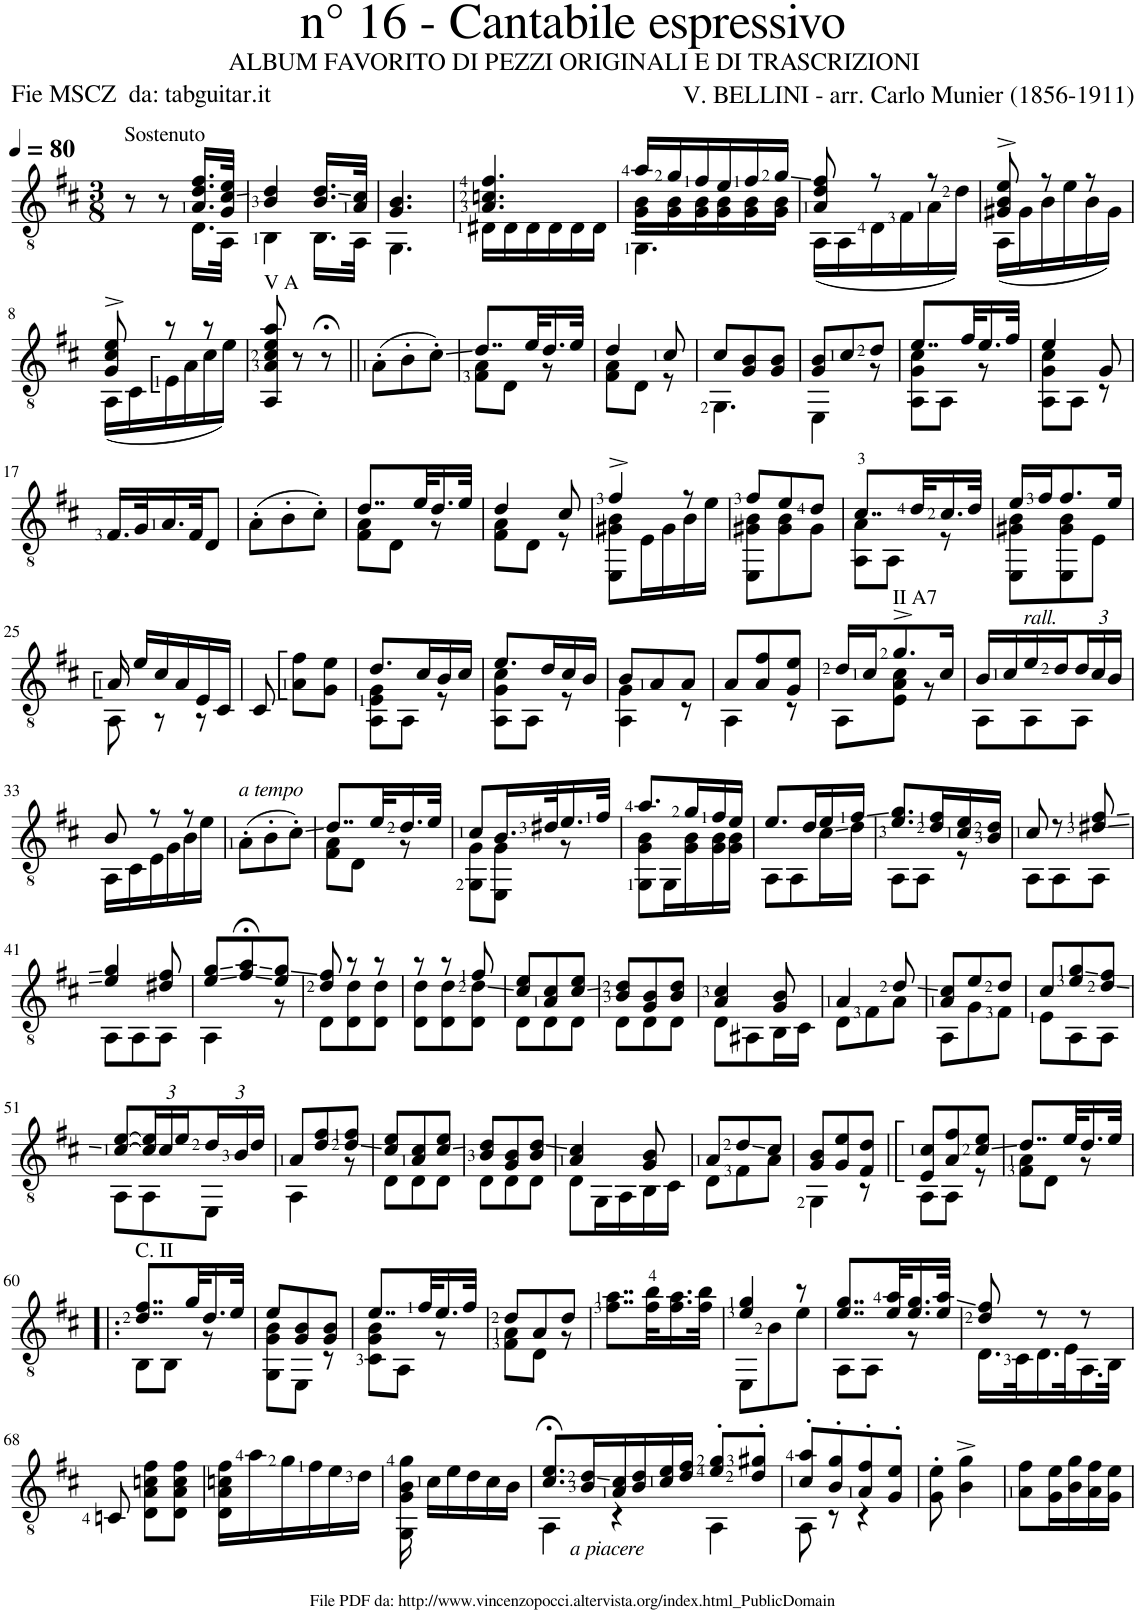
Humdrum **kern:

**kern
*part1
*staff1
*I"Guitar
*I'Guit.
*clefGv2
*k[f#c#]
*M3/8
*MM80
=1
*^
!LO:TX:a:t=Sostenuto	!
8r	4ryy
8r	.
16.A/ 16.d/ 16.f#/LL	16.D\LL
32G/ 32c#/ 32e/JJk	32AA\JJk
=2	=2
4B/ 4d/	4BB\
16.B/ 16.d/LL	16.BB\LL
32A/ 32c#/JJk	32AA\JJk
=3	=3
4.G/ 4.B/	4.GG\
=4	=4
4.A/ 4.cn/ 4.f#/	16D#X\LL
.	16D#\
.	16D#\
.	16D#\
.	16D#\
.	16D#\JJ
=5	=5
*	*^
16a/LL	16G\ 16B\LL	4.GG\
16g/	16G\ 16B\	.
16f#/	16G\ 16B\	.
16e/	16G\ 16B\	.
16f#/	16G\ 16B\	.
16g/JJ	16G\ 16B\JJ	.
*	*v	*v
=6	=6
8A/ 8d/ 8f#/	(16AA\LL
.	16AA\
8r	16D\
.	16F#\
8r	16A\
.	16d\JJ)
=7	=7
8G#X/^ 8B/^ 8e/^	(16AA\LL
.	16G#\
8r	16B\
.	16e\
8r	16B\
.	16G#\JJ)
!!LO:LB:g=z	!!
=8	=8
8G/^ 8c#/^ 8e/^	(16AA\LL
.	16C#\
8r	16E::\
.	16A\
8r	16c#\
.	16e\JJ)
=9	=9
!LO:TX:a:t=V A	!
*v	*v
8AA/ 8A/ 8c#/ 8e/ 8a/
8r
8r;<
=10||
(8A'\L
8B'\
8c#'\J)
=11
*^
8..d/L	8F#\ 8A\L
.	8D\J
32e/KL	.
16.d/	8r
32e/JJk	.
=12	=12
4d/	8F#\ 8A\L
.	8D\J
8c#/	8r
=13	=13
8c#/L	4.GG\
8G/ 8B/	.
8G/ 8B/J	.
=14	=14
8G/ 8B/L	4EE\
8c#/	.
8d/J	8r
=15	=15
8..e/L	8AA\ 8G\ 8c#\L
.	8AA\J
32f#/KL	.
16.e/	8r
32f#/JJk	.
=16	=16
4e/	8AA\ 8G\ 8c#\L
.	8AA\J
8G/	8r
*v	*v
!!LO:LB:g=z
=17
16.F#/LL
32G/K
16.A/
32F#/JK
8D/J
=18
(8A'\L
8B'\
8c#'\J)
=19
*^
8..d/L	8F#\ 8A\L
.	8D\J
32e/KL	.
16.d/	8r
32e/JJk	.
=20	=20
4d/	8F#\ 8A\L
.	8D\J
8c#/	8r
=21	=21
4f#^/	8EE\ 8G#X\ 8B\L
.	16E\L
.	16G#\
8r	16B\
.	16e\JJ
=22	=22
8f#/L	8EE\ 8G#X\ 8B\L
8e/	8G#\ 8B\
8d/J	8G#\J
=23	=23
8..c#/L	8AA\ 8A\L
.	8AA\J
32d/KL	.
16.c#/	8r
32d/JJk	.
=24	=24
16e/LL	8EE\ 8G#X\ 8B\L
16f#/J	.
8.f#/	8EE\ 8G#\ 8B\
.	8E\J
16e/Jk	.
!!LO:LB:g=z	!!
=25	=25
16A::/	8AA\
16e/LL	.
16c#/	8r
16A/	.
16E/	8r
16C#/JJ	.
*v	*v
=26
8C#/
8A\:: 8f#\::L
8G\ 8e\J
=27
*^
8.d/L	8AA\ 8E\ 8G\L
.	8AA\J
16c#/L	.
16B/	8r
16c#/JJ	.
=28	=28
8.e/L	8AA\ 8G\ 8c#\L
.	8AA\J
16d/L	.
16c#/	8r
16B/JJ	.
=29	=29
8B/L	4AA\ 4G\
8A/	.
8A/J	8r
=30	=30
8A/L	4AA\
8A/ 8f#/	.
8G/ 8e/J	8r
=31	=31
16d/LL	8AA\L
16c#/J	.
!LO:TX:a:t=II A7	!
8.g^/	8E\ 8A\ 8c#\J
.	8r
16c#/Jk	.
=32	=32
16B/LL	8AA\L
16c#/	.
!LO:TX:a:i:t=rall.	!
16e/	8AA\
16d/	.
*Xbrackettup	*
24d/	8AA\J
24c#/	.
24B/JJ	.
!!LO:LB:g=z	!!
=33	=33
8B/	16AA\LL
.	16C#\
8r	16E\
.	16G\
8r	16B\
.	16e\JJ
=34	=34
!LO:TX:a:i:t=a tempo	!
*v	*v
(8A'\L
8B'\
8c#'\J)
=35
*^
8..d/L	8F#\ 8A\L
.	8D\J
32e/KL	.
16.d/	8r
32e/JJk	.
=36	=36
8c#/L	8GG\ 8G\L
16.B/L	8EE\ 8G\J
32d#X/K	.
16.e/	8r
32f#/JJk	.
=37	=37
8.a/L	8GG\ 8G\ 8B\L
.	16GG\L
16g/L	16G\ 16B\
16f#/	16G\ 16B\
16e/JJ	16G\ 16B\JJ
=38	=38
8.e/L	8AA\L
.	8AA\
16d/L	.
16e/	16c#\L
16f#/JJ	16d\JJ
=39	=39
8.e/ 8.g/L	8AA\L
.	8AA\J
16d/ 16f#/L	.
16c#/ 16e/	8r
16B/ 16d/JJ	.
=40	=40
8c#/	8AA\L
8r	8AA\
8d#X/ 8f#/	8AA\J
!!LO:LB:g=z	!!
=41	=41
4e/ 4g/	8AA\L
.	8AA\
8d#X/ 8f#/	8AA\J
=42	=42
8e/ 8g/L	4AA\
8f#/;< 8a/;<	.
8e/ 8g/J	8r
=43	=43
8d/ 8f#/	8D\L
8r	8D\ 8d\
8r	8D\ 8d\J
=44	=44
8r	8D\ 8d\L
8r	8D\ 8d\
8f#/	8D\ 8d\J
=45	=45
8c#/ 8e/L	8D\L
8A/ 8c#/	8D\
8c#/ 8e/J	8D\J
=46	=46
8B/ 8d/L	8D\L
8G/ 8B/	8D\
8B/ 8d/J	8D\J
=47	=47
4A/ 4c#/	8D\L
.	8AA#X\
8G/ 8B/	16BB\L
.	16C#\JJ
=48	=48
4A/	8D\L
.	8F#\
8d/	8A\J
=49	=49
8A/ 8c#/L	8AA\L
8e/	8G\
8d/J	8F#\J
=50	=50
8c#/L	8E\L
8e/ 8g/	8AA\
8d/ 8f#/J	8AA\J
!!LO:LB:g=z	!!
=51	=51
[8c#/ [8e/L	8AA\L
24c#/] 24e/]L	8AA\
24c#/	.
24e/	.
24d/	8EE\J
24B/	.
24d/JJ	.
=52	=52
8A/L	4AA\
8d/ 8f#/	.
8d/ 8f#/J	8r
=53	=53
8c#/ 8e/L	8D\L
8A/ 8c#/	8D\
8c#/ 8e/J	8D\J
=54	=54
8B/ 8d/L	8D\L
8G/ 8B/	8D\
8B/ 8d/J	8D\J
=55	=55
4A/ 4c#/	8D\L
.	16GG\L
.	16AA\
8G/ 8B/	16BB\
.	16C#\JJ
=56	=56
8A/L	8D\L
8d/	8F#\
8c#/J	8A\J
=57	=57
8G/ 8B/L	4GG\
8G/ 8e/	.
8F#/ 8d/J	8r
=58	=58
8E/:: 8c#/::L	8AA\L
8A/ 8f#/	8AA\J
8c#/ 8e/J	8r
=59	=59
8..d/L	8F#\ 8A\L
.	8D\J
32e/KL	.
16.d/	8r
32e/JJk	.
!!LO:LB:g=z	!!
=60!|:	=60!|:
!LO:TX:a:t=C. II	!
8..d/ 8..f#/L	8BB\L
.	8BB\J
32g/KL	.
16.d/	8r
32e/JJk	.
=61	=61
8e/L	8GG\ 8G\ 8B\L
8G/ 8B/	8EE\J
8G/ 8B/J	8r
=62	=62
8..e/L	8C#\ 8G\ 8B\L
.	8AA\J
32f#/KL	.
16.e/	8r
32f#/JJk	.
=63	=63
8d/L	8F#\ 8A\L
8A/	8D\J
8d/J	8r
*v	*v
=64
8..f#\ 8..a\L
32f#\ 32b\KL
16.f#\ 16.a\
32f#\ 32b\JJk
=65
*^
4e/ 4g/	8EE\L
.	8B\
8r	8e\J
=66	=66
8..e/ 8..g/L	8AA\L
.	8AA\J
32e/ 32a/KL	.
16.e/ 16.g/	8r
32e/ 32a/JJk	.
=67	=67
8d/ 8f#/	16.D\LL
.	32C#\K
8r	16.D\
.	32E\K
8r	16.AA\
.	32BB\JJk
*v	*v
!!LO:LB:g=z
=68
8Cn/
8D\ 8A\ 8cn\ 8f#\L
8D\ 8A\ 8c\ 8f#\J
=69
16D\ 16A\ 16cn\ 16f#\LL
16a\
16g\
16f#\
16e\
16d\JJ
=70
16GG\ 16G\ 16B\ 16g\
16c#\LL
16e\
16d\
16c#\
16B\JJ
=71
*^
!LO:TX:b:i:t=a piacere	!
8.c#/;< 8.e/;<L	4AA\
16B/ 16d/L	.
16A/ 16c#/	8r
16B/ 16d/	.
16c#/ 16e/	8ryy
16d/ 16f#/JJ	.
8e/' 8g/'L	4AA\
8d/' 8g#X/'J	.
=72	=72
8c#/' 8a/'L	8AA\
8B/' 8g/'	8r
8A/' 8f#/'	8r
8G/' 8e/'J	8r
*v	*v
=73
8G\' 8e\'
8r
4B\^ 4g\^
=74
8A\ 8f#\L
16G\ 16e\L
16B\ 16g\
16A\ 16f#\
16G\ 16e\JJ
=
*-
